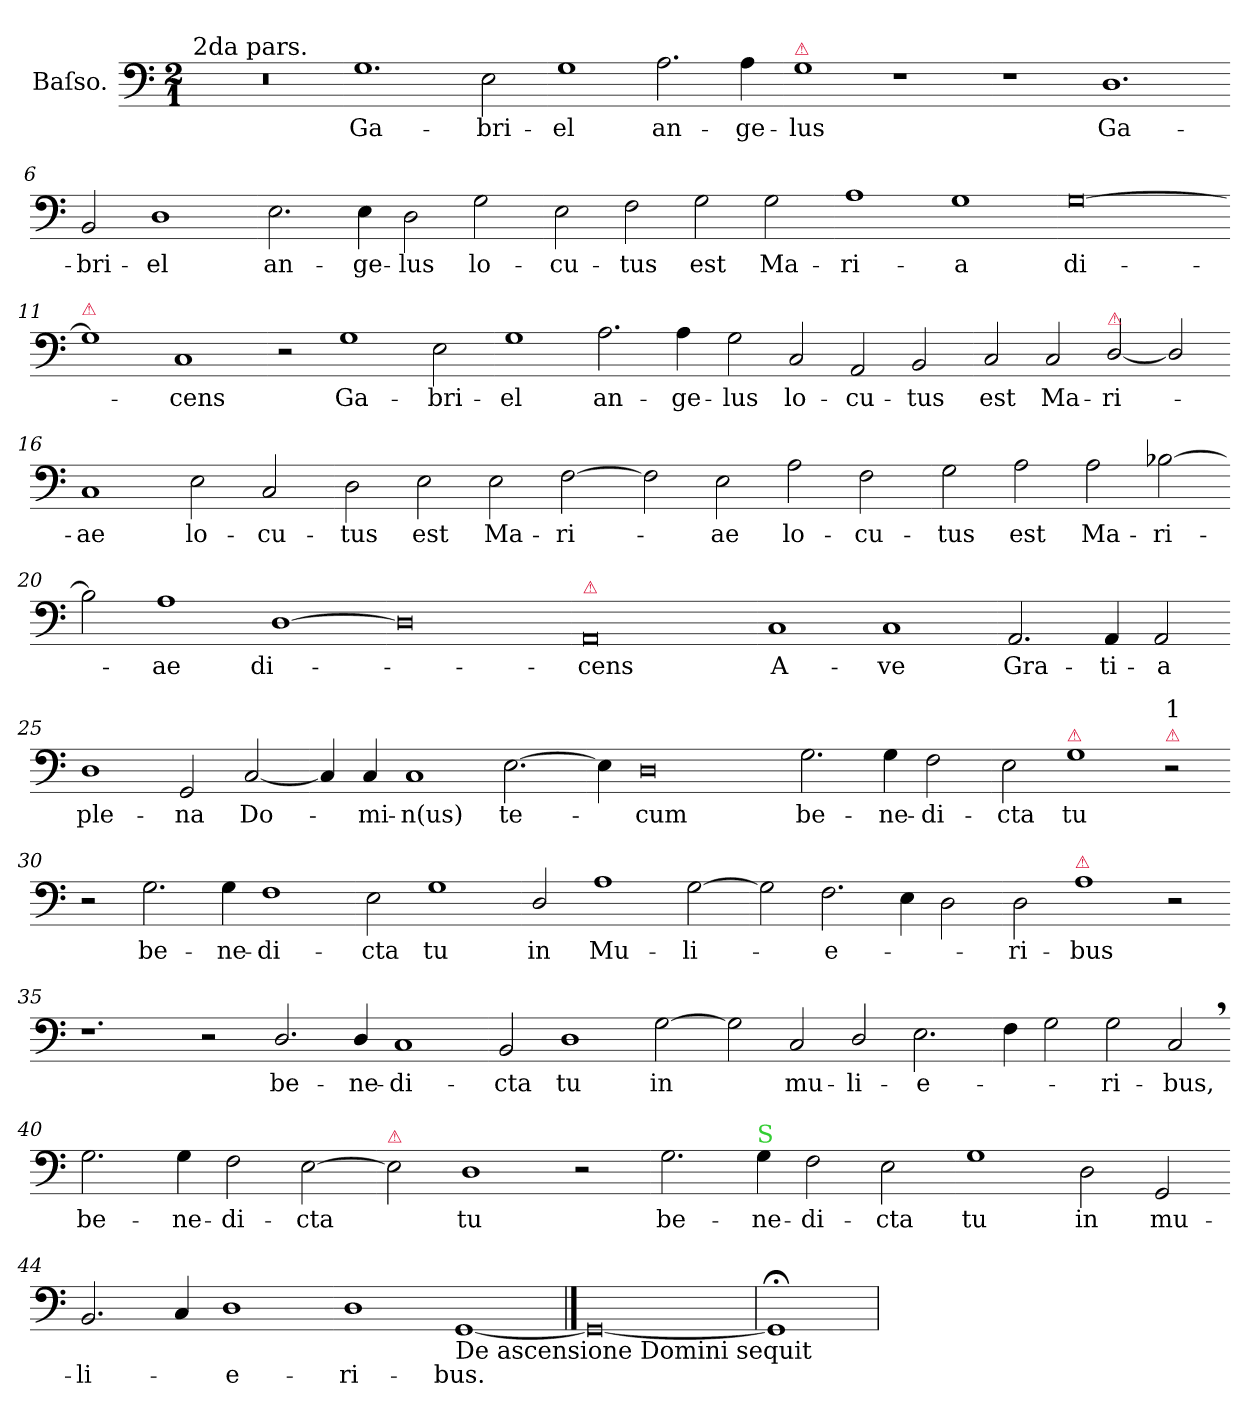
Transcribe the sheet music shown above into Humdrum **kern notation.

**kern	**text
*part1	*part1
*staff1	*staff1
*I"Baſso.	*
*clefF4	*
*k[]	*
*M2/1	*
=1	=1
!LO:TX:a:t=2da pars.	!
0r	.
=2-	=2-
1.G	Ga-
2E\	-bri-
=3-	=3-
1G	-el
2.A\	an-
4A\	-ge-
=4-	=4-
!LO:TX:a:color=crimson:t=⚠	!
1G	-lus
1r	.
=5-	=5-
1r	.
1.D	Ga-
=6-	=6-
2BB/	-bri-
1D	-el
=7-	=7-
2.E\	an-
4E\	-ge-
2D\	-lus
2G\	lo-
=8-	=8-
2E\	-cu-
2F\	-tus
2G\	est
2G\	Ma-
=9-	=9-
1A	-ri-
1G	-a
=10-	=10-
[0G	di-
=11-	=11-
!LO:TX:a:color=crimson:t=⚠	!
1G]	.
1C	-cens
=12-	=12-
2r	.
1G	Ga-
2E\	-bri-
=13-	=13-
1G	-el
2.A\	an-
4A\	-ge-
=14-	=14-
2G\	-lus
2C/	lo-
2AA/	-cu-
2BB/	-tus
=15-	=15-
2C/	est
2C/	Ma-
!LO:TX:a:color=crimson:t=⚠	!
[2D/	-ri-
2D/]	.
=16-	=16-
1C	-ae
2E\	lo-
2C/	-cu-
=17-	=17-
2D\	-tus
2E\	est
2E\	Ma-
[2F	-ri-
=18-	=18-
2F]	.
2E\	-ae
2A\	lo-
2F\	-cu-
=19-	=19-
2G\	-tus
2A\	est
2A\	Ma-
[2B-X	-ri-
=20-	=20-
2B-]	.
1A	-ae
[1D	di-
=21-	=21-
0D]	.
=22-	=22-
!LO:TX:a:color=crimson:t=⚠	!
0AA	-cens
=23-	=23-
1C	A-
1C	-ve
=24-	=24-
2.AA/	Gra-
4AA/	-ti-
2AA/	-a
=25-	=25-
1D	ple-
2GG/	-na
[2C/	Do-
=26-	=26-
4C/]	.
4C/	-mi-
1C	-n(us)
[2.E	te-
=27-	=27-
4E]	.
0D	-cum
=28-	=28-
2.G\	be-
4G\	-ne-
2F\	-di-
=29-	=29-
2E\	-cta
!LO:TX:a:color=crimson:t=⚠	!
1G	tu
!LO:TX:a:color=crimson:t=⚠	!
!LO:TX:a:t=1	!
2r	.
=30-	=30-
2r	.
2.G\	be-
4G\	-ne-
1F	-di-
=31-	=31-
2E\	-cta
1G	tu
=32-	=32-
2D/	in
1A	Mu-
[2G	-li-
=33-	=33-
2G]	.
2.F\	-e-
4E\	.
2D\	.
=34-	=34-
2D\	-ri-
!LO:TX:a:color=crimson:t=⚠	!
1A	-bus
2r	.
=35-	=35-
1.r	.
2r	.
=36-	=36-
2.D/	be-
4D/	-ne-
1C	-di-
=37-	=37-
2BB/	-cta
1D	tu
[2G	in
=38-	=38-
2G]	.
2C/	mu-
2D/	-li-
2.E\	-e-
=39-	=39-
4F\	.
2G\	.
2G\	-ri-
2C,</	-bus,
=40-	=40-
2.G\	be-
4G\	-ne-
2F\	-di-
[2E	-cta
=41-	=41-
!LO:TX:a:color=crimson:t=⚠	!
2E]	.
1D	tu
2r	.
=42-	=42-
2.G\	be-
!LO:TX:a:color=limegreen:t=S	!
4G\	-ne-
2F\	-di-
2E\	-cta
=43-	=43-
1G	tu
2D\	in
2GG/	mu-
=44-	=44-
2.BB/	-li-
4C/	.
1D	-e-
=45-	=45-
1D	-ri-
!LO:TX:b:t=De ascensione Domini sequit	!
[1GG/	-bus.
==46	==46
0GG/_	.
=47	=47
1GG;</]	.
=	=
*-	*-
